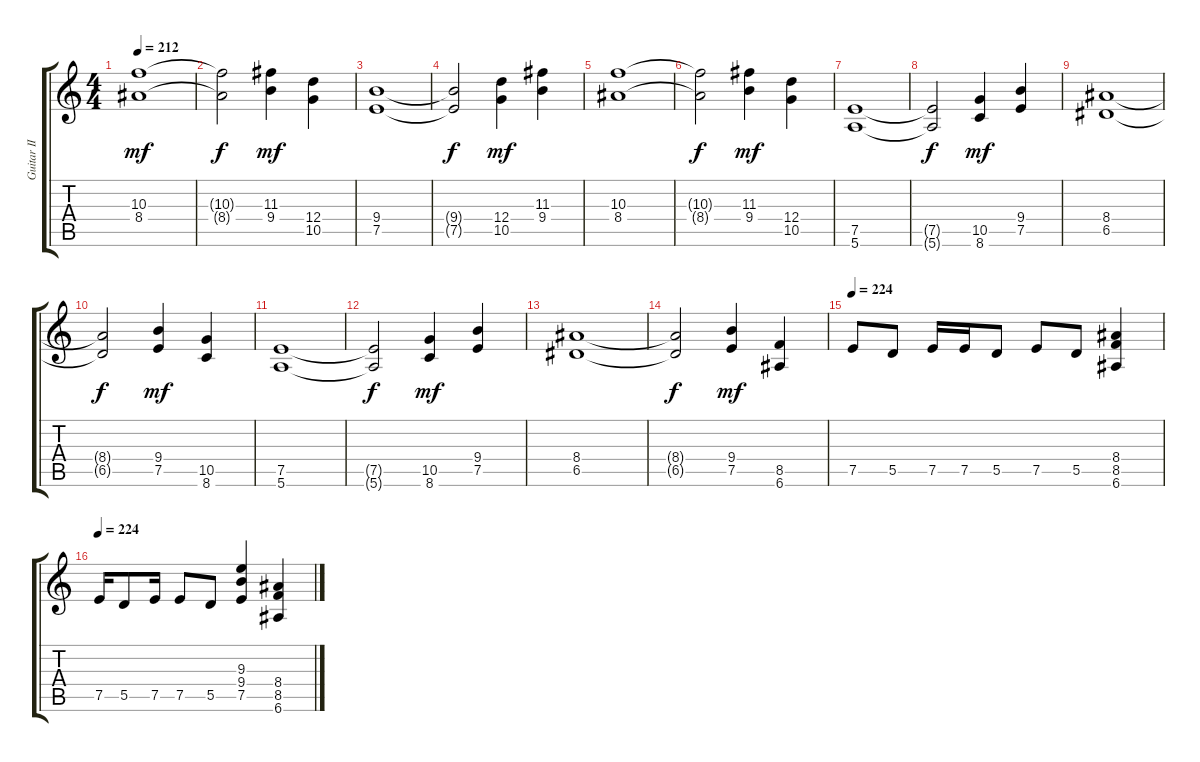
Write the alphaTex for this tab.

\track ("Guitar II" "Guitar II") {instrument distortionguitar}
\staff {score tabs}
\tuning (E4 B3 G3 D3 A2 E2) {hide}
\ts (4 4)
\tempo 212
\clef g2
\ks c
(10.3 8.4).1{dy mf} |
(10.3{t} 8.4{t}).2{dy f} (11.3 9.4).4{dy mf} (12.4 10.5).4 |
(9.4 7.5).1 |
(9.4{t} 7.5{t}).2{dy f} (12.4 10.5).4{dy mf} (11.3 9.4).4 |
(10.3 8.4).1 |
(10.3{t} 8.4{t}).2{dy f} (11.3 9.4).4{dy mf} (12.4 10.5).4 |
(7.5 5.6).1 |
(7.5{t} 5.6{t}).2{dy f} (10.5 8.6).4{dy mf} (9.4 7.5).4 |
(8.4 6.5).1 |
(8.4{t} 6.5{t}).2{dy f} (9.4 7.5).4{dy mf} (10.5 8.6).4 |
(7.5 5.6).1 |
(7.5{t} 5.6{t}).2{dy f} (10.5 8.6).4{dy mf} (9.4 7.5).4 |
(8.4 6.5).1 |
(8.4{t} 6.5{t}).2{dy f} (9.4 7.5).4{dy mf} (8.5 6.6).4 |
\tempo 224
7.5.8 5.5.8 7.5.16 7.5.16 5.5.8 7.5.8 5.5.8 (8.4 8.5 6.6).4 |
\tempo 224
7.5.16 5.5.8 7.5.16 7.5.8 5.5.8 (9.3 9.4 7.5).4 (8.4 8.5 6.6).4
